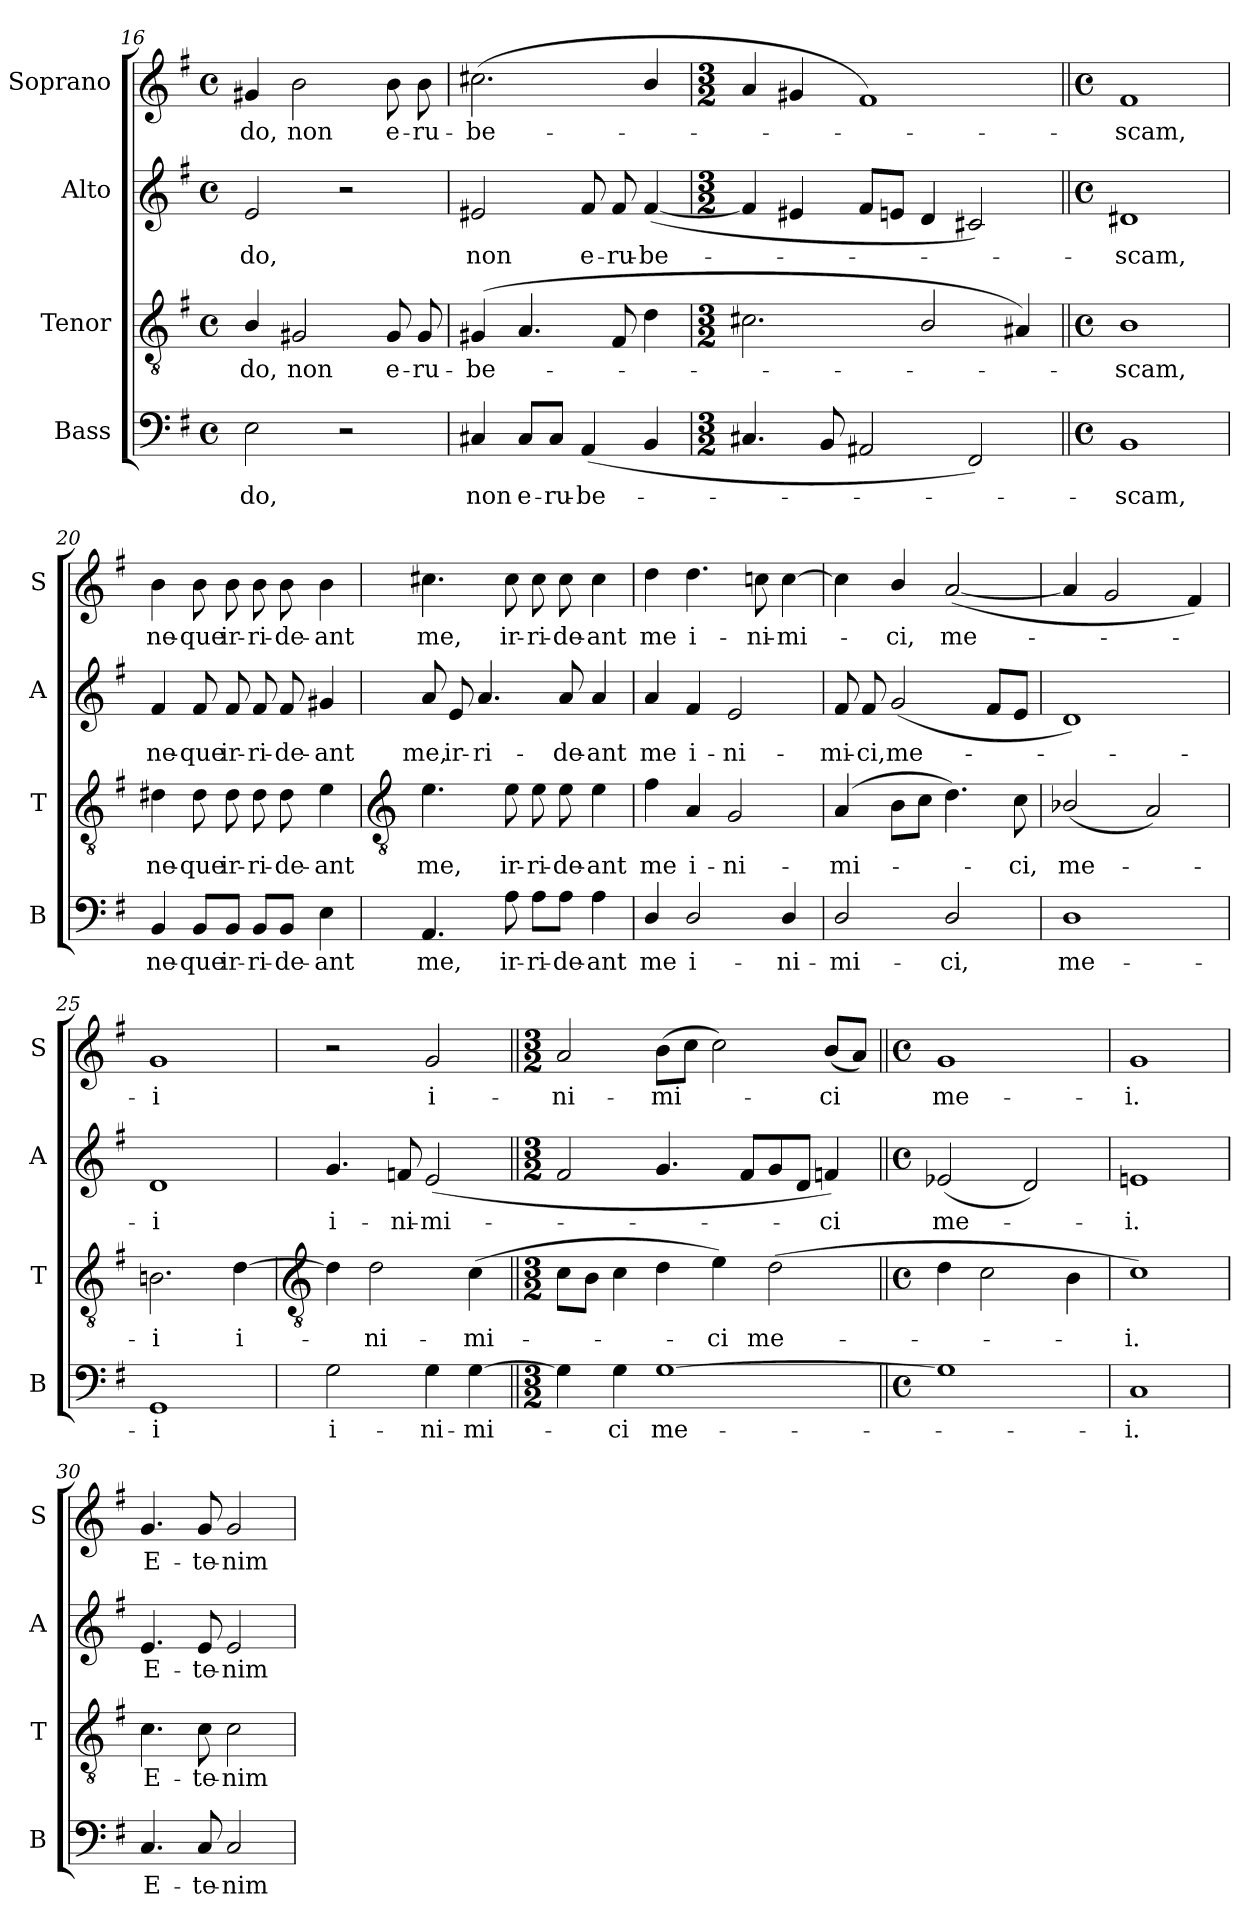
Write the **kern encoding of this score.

**kern	**text	**kern	**text	**kern	**text	**kern	**text
*part4	*part4	*part3	*part3	*part2	*part2	*part1	*part1
*staff4	*staff4	*staff3	*staff3	*staff2	*staff2	*staff1	*staff1
*I"Bass	*	*I"Tenor	*	*I"Alto	*	*I"Soprano	*
*I'B	*	*I'T	*	*I'A	*	*I'S	*
!!LO:LB:g=z
*clefF4	*	*clefGv2	*	*clefG2	*	*clefG2	*
*k[f#]	*	*k[f#]	*	*k[f#]	*	*k[f#]	*
*G:	*	*G:	*	*G:	*	*G:	*
*M4/4	*	*M4/4	*	*M4/4	*	*M4/4	*
*met(c)	*	*met(c)	*	*met(c)	*	*met(c)	*
=16	=16	=16	=16	=16	=16	=16	=16
!	!LO:LY:b	!	!LO:LY:b	!	!LO:LY:b	!	!LO:LY:b
2E	-do,	4B/	-do,	2e	do,	4g#X	-do,
!	!	!	!LO:LY:b	!	!	!	!LO:LY:b
.	.	2G#X	non	.	.	2b	non
2r	.	.	.	2r	.	.	.
!	!	!	!LO:LY:b	!	!	!	!LO:LY:b
.	.	8G#	e-	.	.	8b	e-
!	!	!	!LO:LY:b	!	!	!	!LO:LY:b
.	.	8G#	-ru-	.	.	8b	-ru-
=17	=17	=17	=17	=17	=17	=17	=17
!	!LO:LY:b	!	!LO:LY:b	!	!LO:LY:b	!	!LO:LY:b
4C#X	non	(<4G#X	-be-	2e#X	non	(<2.cc#X	-be-
!	!LO:LY:b	!	!	!	!	!	!
8C#/L	e-	4.A	.	.	.	.	.
!	!LO:LY:b	!	!	!	!	!	!
8C#/J	-ru-	.	.	.	.	.	.
!	!LO:LY:b	!	!	!	!LO:LY:b	!	!
(<4AA	-be-	.	.	8f#	e-	.	.
!	!	!	!	!	!LO:LY:b	!	!
.	.	8F#	.	8f#	-ru-	.	.
!	!	!	!	!	!LO:LY:b	!	!
4BB	.	4d	.	(<[4f#	-be-	4b/	.
=18	=18	=18	=18	=18	=18	=18	=18
*M3/2	*	*M3/2	*	*M3/2	*	*M3/2	*
4.C#X	.	2.c#X	.	4f#]	.	4a	.
.	.	.	.	4e#X	.	4g#X	.
8BB	.	.	.	.	.	.	.
2AA#X	.	.	.	8f#L	.	1f#)	.
.	.	.	.	8enJ	.	.	.
.	.	2B/	.	4d	.	.	.
2FF#)	.	.	.	2c#X)	.	.	.
.	.	4A#X)	.	.	.	.	.
=19||	=19||	=19||	=19||	=19||	=19||	=19||	=19||
*M4/4	*	*M4/4	*	*M4/4	*	*M4/4	*
*met(c)	*	*met(c)	*	*met(c)	*	*met(c)	*
!	!LO:LY:b	!	!LO:LY:b	!	!LO:LY:b	!	!LO:LY:b
1BB	scam,	1B	scam,	1d#X	scam,	1f#	scam,
=20	=20	=20	=20	=20	=20	=20	=20
!	!LO:LY:b	!	!LO:LY:b	!	!LO:LY:b	!	!LO:LY:b
4BB	ne-	4d#X	ne-	4f#	ne-	4b	ne-
!	!LO:LY:b	!	!LO:LY:b	!	!LO:LY:b	!	!LO:LY:b
8BB/L	-que	8d#	-que	8f#	-que	8b	-que
!	!LO:LY:b	!	!LO:LY:b	!	!LO:LY:b	!	!LO:LY:b
8BB/J	ir-	8d#	ir-	8f#	ir-	8b	ir-
!	!LO:LY:b	!	!LO:LY:b	!	!LO:LY:b	!	!LO:LY:b
8BB/L	-ri-	8d#	-ri-	8f#	-ri-	8b	-ri-
!	!LO:LY:b	!	!LO:LY:b	!	!LO:LY:b	!	!LO:LY:b
8BB/J	-de-	8d#	-de-	8f#	-de-	8b	-de-
!	!LO:LY:b	!	!LO:LY:b	!	!LO:LY:b	!	!LO:LY:b
4E	-ant	4e	-ant	4g#X	-ant	4b	-ant
!!LO:LB:g=z
=21	=21	=21	=21	=21	=21	=21	=21
*	*	*clefGv2	*	*	*	*	*
!	!LO:LY:b	!	!LO:LY:b	!	!LO:LY:b	!	!LO:LY:b
4.AA	me,	4.e	me,	8a	me,	4.cc#X	me,
!	!	!	!	!	!LO:LY:b	!	!
.	.	.	.	8e	ir-	.	.
!	!	!	!	!	!LO:LY:b	!	!
.	.	.	.	4.a	-ri-	.	.
!	!LO:LY:b	!	!LO:LY:b	!	!	!	!LO:LY:b
8A	ir-	8e	ir-	.	.	8cc#	ir-
!	!LO:LY:b	!	!LO:LY:b	!	!	!	!LO:LY:b
8A\L	-ri-	8e	-ri-	.	.	8cc#	-ri-
!	!LO:LY:b	!	!LO:LY:b	!	!LO:LY:b	!	!LO:LY:b
8A\J	-de-	8e	-de-	8a	-de-	8cc#	-de-
!	!LO:LY:b	!	!LO:LY:b	!	!LO:LY:b	!	!LO:LY:b
4A	-ant	4e	-ant	4a	-ant	4cc#	-ant
=22	=22	=22	=22	=22	=22	=22	=22
!	!LO:LY:b	!	!LO:LY:b	!	!LO:LY:b	!	!LO:LY:b
4D/	me	4f#	me	4a	me	4dd	me
!	!LO:LY:b	!	!LO:LY:b	!	!LO:LY:b	!	!LO:LY:b
2D/	i-	4A	i-	4f#	i-	4.dd	i-
!	!	!	!LO:LY:b	!	!LO:LY:b	!	!
.	.	2G	-ni-	2e	-ni-	.	.
!	!	!	!	!	!	!	!LO:LY:b
.	.	.	.	.	.	8ccn	-ni-
!	!LO:LY:b	!	!	!	!	!	!LO:LY:b
4D/	-ni-	.	.	.	.	[4cc	-mi-
=23	=23	=23	=23	=23	=23	=23	=23
!	!LO:LY:b	!	!LO:LY:b	!	!LO:LY:b	!	!
2D/	-mi-	(>4A	-mi-	8f#	-mi-	4cc]	.
!	!	!	!	!	!LO:LY:b	!	!
.	.	.	.	8f#	-ci,	.	.
!	!	!	!	!	!LO:LY:b	!	!LO:LY:b
.	.	8BL	.	(<2g	me-	4b/	ci,
.	.	8cJ	.	.	.	.	.
!	!LO:LY:b	!	!	!	!	!	!LO:LY:b
2D/	-ci,	4.d)	.	.	.	(<[2a	me-
.	.	.	.	8f#L	.	.	.
!	!	!	!LO:LY:b	!	!	!	!
.	.	8c	ci,	8eJ	.	.	.
=24	=24	=24	=24	=24	=24	=24	=24
!	!LO:LY:b	!	!LO:LY:b	!	!	!	!
1D	me-	(<2B-X/	me-	1d)	.	4a]	.
.	.	.	.	.	.	2g	.
.	.	2A)	.	.	.	.	.
.	.	.	.	.	.	4f#)	.
=25	=25	=25	=25	=25	=25	=25	=25
!	!LO:LY:b	!	!LO:LY:b	!	!LO:LY:b	!	!LO:LY:b
1GG	-i	2.Bn	i	1d	i	1g	i
!	!	!	!LO:LY:b	!	!	!	!
.	.	[4d	i-	.	.	.	.
!!LO:LB:g=z
=26	=26	=26	=26	=26	=26	=26	=26
*	*	*clefGv2	*	*	*	*	*
!	!LO:LY:b	!	!	!	!LO:LY:b	!	!
2G	i-	4d]	.	4.g	i-	2r	.
!	!	!	!LO:LY:b	!	!	!	!
.	.	2d	ni-	.	.	.	.
!	!	!	!	!	!LO:LY:b	!	!
.	.	.	.	8fn	-ni-	.	.
!	!LO:LY:b	!	!	!	!LO:LY:b	!	!LO:LY:b
4G	-ni-	.	.	(<2e	-mi-	2g	i-
!	!LO:LY:b	!	!LO:LY:b	!	!	!	!
[4G	-mi-	(>4c	-mi-	.	.	.	.
=27||	=27||	=27||	=27||	=27||	=27||	=27||	=27||
*M3/2	*	*M3/2	*	*M3/2	*	*M3/2	*
!	!	!	!	!	!	!	!LO:LY:b
4G]	.	8cL	.	2f#	.	2a	-ni-
.	.	8BJ	.	.	.	.	.
!	!LO:LY:b	!	!	!	!	!	!
4G	ci	4c	.	.	.	.	.
!	!LO:LY:b	!	!	!	!	!	!LO:LY:b
[1G	me-	4d	.	4.g	.	(>8bL	-mi-
.	.	.	.	.	.	8ccJ	.
!	!	!	!LO:LY:b	!	!	!	!
.	.	4e)	ci	.	.	2cc)	.
.	.	.	.	8f#L	.	.	.
!	!	!	!LO:LY:b	!	!	!	!
.	.	(>2d	me-	8g	.	.	.
.	.	.	.	8dJ	.	.	.
!	!	!	!	!	!LO:LY:b	!	!LO:LY:b
.	.	.	.	4fn)	ci	(<8bL	ci
.	.	.	.	.	.	8aJ)	.
=28||	=28||	=28||	=28||	=28||	=28||	=28||	=28||
*M4/4	*	*M4/4	*	*M4/4	*	*M4/4	*
*met(c)	*	*met(c)	*	*met(c)	*	*met(c)	*
!	!	!	!	!	!LO:LY:b	!	!LO:LY:b
1G]	.	4d	.	(<2e-X	me-	1g	me-
.	.	2c	.	.	.	.	.
.	.	.	.	2d)	.	.	.
.	.	4B	.	.	.	.	.
=29	=29	=29	=29	=29	=29	=29	=29
!	!LO:LY:b	!	!LO:LY:b	!	!LO:LY:b	!	!LO:LY:b
1C	i.	1c)	i.	1en	i.	1g	-i.
=30	=30	=30	=30	=30	=30	=30	=30
!	!LO:LY:b	!	!LO:LY:b	!	!LO:LY:b	!	!LO:LY:b
4.C	E-	4.c	E-	4.e	E-	4.g	E-
!	!LO:LY:b	!	!LO:LY:b	!	!LO:LY:b	!	!LO:LY:b
8C	-te-	8c	-te-	8e	-te-	8g	-te-
!	!LO:LY:b	!	!LO:LY:b	!	!LO:LY:b	!	!LO:LY:b
2C	-nim	2c	-nim	2e	-nim	2g	-nim
=	=	=	=	=	=	=	=
*-	*-	*-	*-	*-	*-	*-	*-
